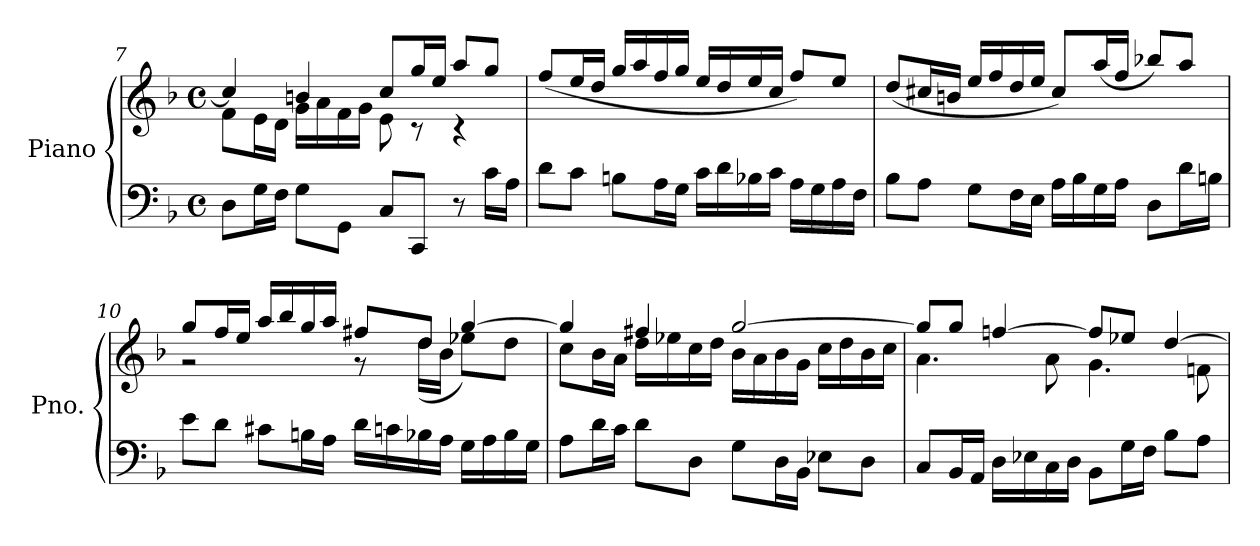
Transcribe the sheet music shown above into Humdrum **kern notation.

**kern	**kern
*part1	*part1
*staff2	*staff1
*I"Piano	*
*I'Pno.	*
*clefF4	*clefG2
*k[b-]	*k[b-]
*M4/4	*M4/4
*met(c)	*met(c)
=7	=7
*	*^
8D\L	4cc/]	8f\L
16G\L	.	16e\L
16F\JJ	.	16d\JJ
8G\L	4bn/	16g\LL
.	.	16a\
8GG\J	.	16f\
.	.	16g\JJ
8C/L	8cc/L	8e\
8CC/J	16gg/L	8r
.	16ee/JJ	.
8r	8aa/L	4r
16c\LL	8gg/J	.
16A\JJ	.	.
*	*v	*v
=8	=8
8d\L	(>8ff/L
8c\J	16ee/L
.	16dd/JJ
8Bn\L	16gg/LL
.	16aa/
16A\L	16ff/
16G\JJ	16gg/JJ
16c\LL	16ee/LL
16d\	16dd/
16B-X\	16ee/
16c\JJ	16cc/JJ
16A\LL	8ff/L)
16G\	.
16A\	8ee/J
16F\JJ	.
=9	=9
8B-\L	(>8dd/L
8A\J	16cc#X/L
.	16bn/JJ
8G\L	16ee/LL
.	16ff/
16F\L	16dd/
16E\JJ	16ee/JJ
16A\LL	8cc#/L)
16B-\	.
16G\	(>16aa/L
16A\JJ	16ff/JJ
8D\L	8bb-X/L)
16d\L	8aa/J
16Bn\JJ	.
=10	=10
*	*^
8e\L	8gg/L	2r
8d\J	16ff/L	.
.	16ee/JJ	.
8c#X\L	16aa/LL	.
.	16bb-/	.
16Bn\L	16gg/	.
16A\JJ	16aa/JJ	.
16d\LL	8ff#X/L	8r
16cn\	.	.
16B-X\	8dd/J	(<16dd\LL
16A\JJ	.	16b-\JJ
16G\LL	[4gg/	8ee-X\L)
16A\	.	.
16B-\	.	8dd\J
16G\JJ	.	.
=11	=11	=11
8A\L	4gg/]	8cc\L
16d\L	.	16b-\L
16c\JJ	.	16a\JJ
8d\L	4ff#X/	16dd\LL
.	.	16ee-X\
8D\J	.	16cc\
.	.	16dd\JJ
8G\L	[2gg/	16b-\LL
.	.	16a\
16D\L	.	16b-\
16BB-\JJ	.	16g\JJ
8E-X\L	.	16cc\LL
.	.	16dd\
8D\J	.	16b-\
.	.	16cc\JJ
=12	=12	=12
8C/L	8gg/L]	4.a\
16BB-/L	8gg/J	.
16AA/JJ	.	.
16D\LL	[4ffn/	.
16E-X\	.	.
16C\	.	8a\
16D\JJ	.	.
8BB-\L	8ff/L]	4.g\
16G\L	8ee-X/J	.
16F\JJ	.	.
8B-\L	[4dd/	.
8A\J	.	8fn\
*	*v	*v
=	=
*-	*-
